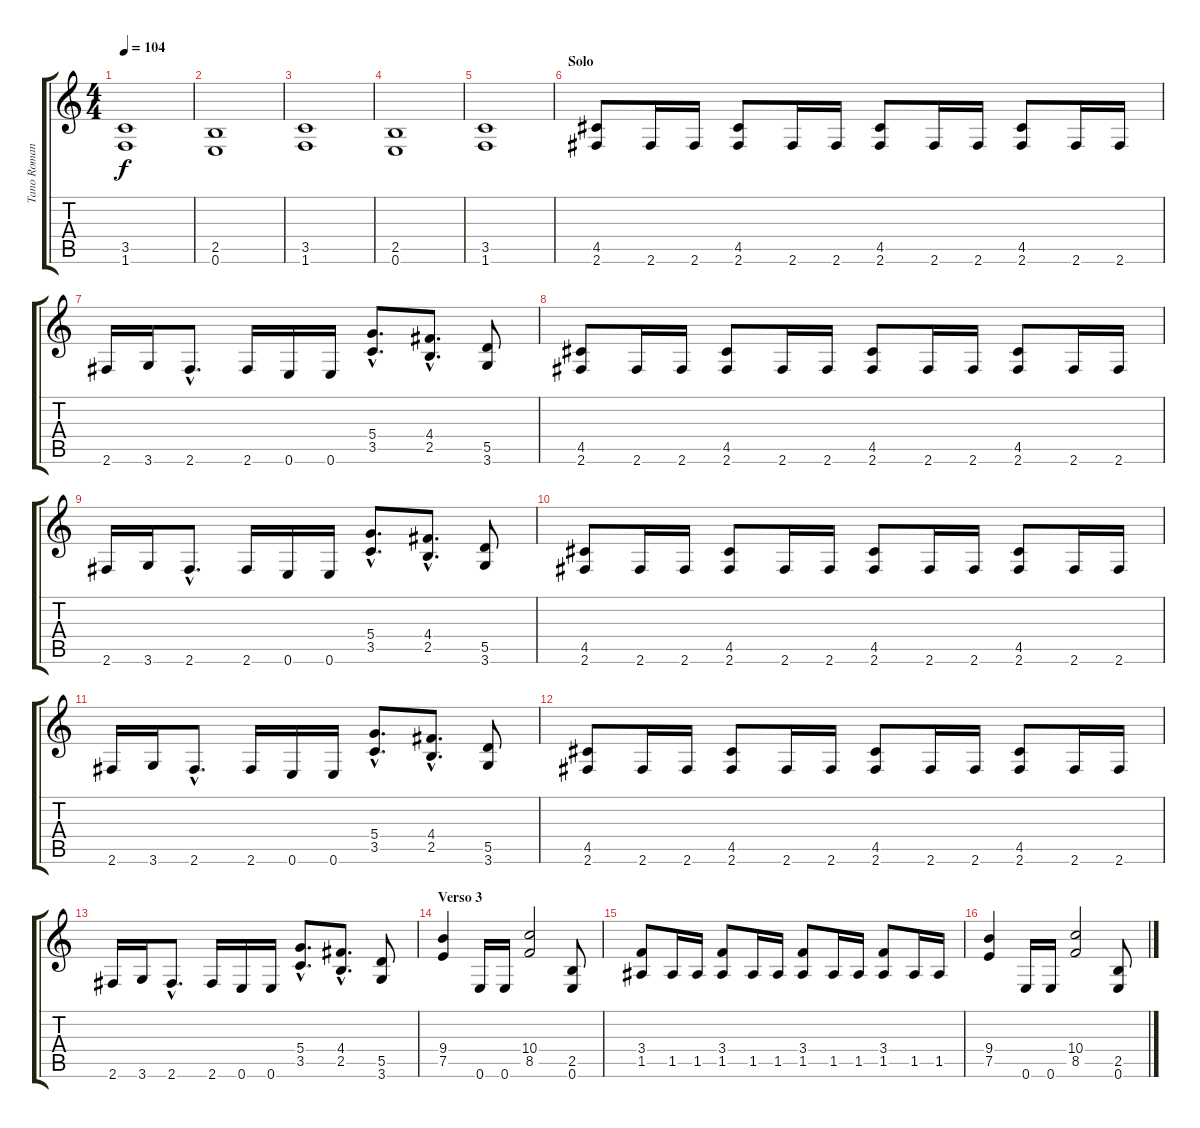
\track ("Tano Romano (Gtr 2)" "Tano Roman") {instrument distortionguitar}
\staff {score tabs}
\tuning (E4 B3 G3 D3 A2 E2) {hide}
\ts (4 4)
\tempo 104
\clef g2
\ks c
(3.5 1.6).1{dy f} |
(2.5 0.6).1 |
(3.5 1.6).1 |
(2.5 0.6).1 |
(3.5 1.6).1 |
\section ("" "Solo")
(4.5 2.6).8 2.6.16 2.6.16 (4.5 2.6).8 2.6.16 2.6.16 (4.5 2.6).8 2.6.16 2.6.16 (4.5 2.6).8 2.6.16 2.6.16 |
2.6.16 3.6.16 2.6{hac}.8{d} 2.6.16 0.6.16 0.6.16 (5.4{hac} 3.5{hac}).8{d} (4.4{hac} 2.5{hac}).8{d} (5.5 3.6).8 |
(4.5 2.6).8 2.6.16 2.6.16 (4.5 2.6).8 2.6.16 2.6.16 (4.5 2.6).8 2.6.16 2.6.16 (4.5 2.6).8 2.6.16 2.6.16 |
2.6.16 3.6.16 2.6{hac}.8{d} 2.6.16 0.6.16 0.6.16 (5.4{hac} 3.5{hac}).8{d} (4.4{hac} 2.5{hac}).8{d} (5.5 3.6).8 |
(4.5 2.6).8 2.6.16 2.6.16 (4.5 2.6).8 2.6.16 2.6.16 (4.5 2.6).8 2.6.16 2.6.16 (4.5 2.6).8 2.6.16 2.6.16 |
2.6.16 3.6.16 2.6{hac}.8{d} 2.6.16 0.6.16 0.6.16 (5.4{hac} 3.5{hac}).8{d} (4.4{hac} 2.5{hac}).8{d} (5.5 3.6).8 |
(4.5 2.6).8 2.6.16 2.6.16 (4.5 2.6).8 2.6.16 2.6.16 (4.5 2.6).8 2.6.16 2.6.16 (4.5 2.6).8 2.6.16 2.6.16 |
2.6.16 3.6.16 2.6{hac}.8{d} 2.6.16 0.6.16 0.6.16 (5.4{hac} 3.5{hac}).8{d} (4.4{hac} 2.5{hac}).8{d} (5.5 3.6).8 |
\section ("" "Verso 3")
(9.4 7.5).4 0.6.16 0.6.16 (10.4 8.5).2 (2.5 0.6).8 |
(3.4 1.5).8 1.5.16 1.5.16 (3.4 1.5).8 1.5.16 1.5.16 (3.4 1.5).8 1.5.16 1.5.16 (3.4 1.5).8 1.5.16 1.5.16 |
(9.4 7.5).4 0.6.16 0.6.16 (10.4 8.5).2 (2.5 0.6).8
